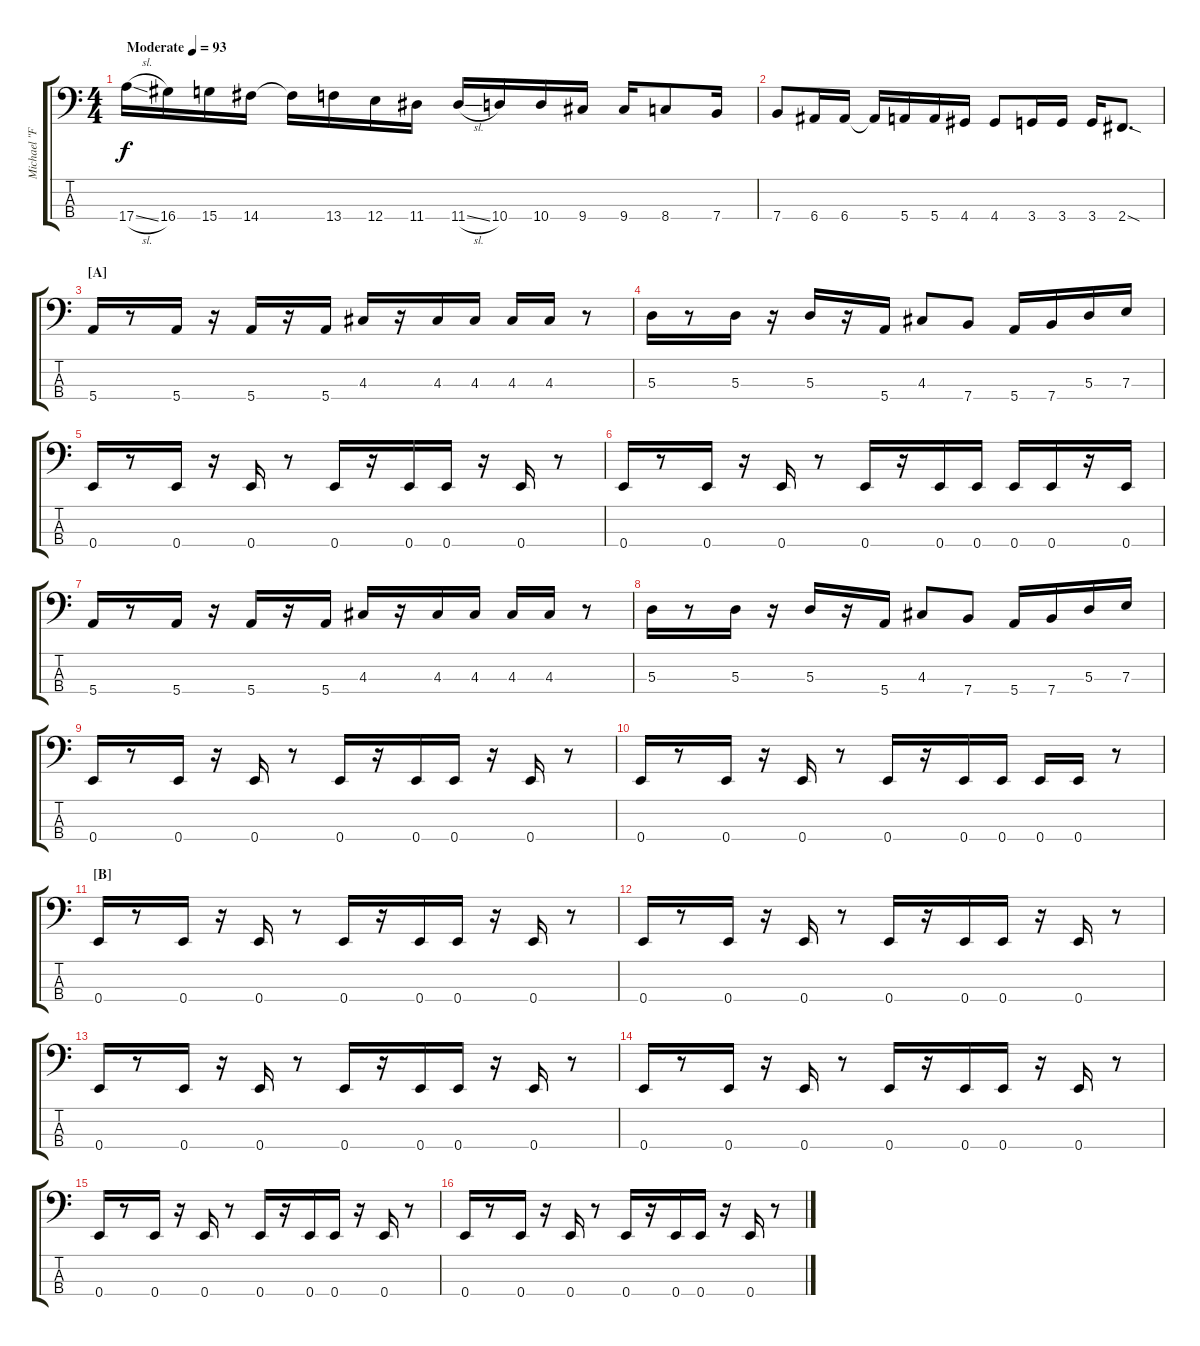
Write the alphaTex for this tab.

\track ("Michael \"Flea\" Balzary - Slap Bass" "Michael \"F") {instrument slapbass1}
\staff {score tabs}
\tuning (G2 D2 A1 E1) {hide}
\ts (4 4)
\tempo (93 "Moderate")
\clef f4
\ks c
17.4{sl}.16{dy f instrument slapbass1} 16.4.16 15.4.16 14.4.16 14.4{t}.16 13.4.16 12.4.16 11.4.16 11.4{sl}.16 10.4.16 10.4.16 9.4.16 9.4.16 8.4.8 7.4.16 |
7.4.8 6.4.16 6.4.16 6.4{t}.16 5.4.16 5.4.16 4.4.16 4.4.8 3.4.16 3.4.16 3.4.16 2.4{sod}.8{d} |
\section ("" "[A]")
5.4.16 r.8 5.4.16 r.16 5.4.16 r.16 5.4.16 4.3.16 r.16 4.3.16 4.3.16 4.3.16 4.3.16 r.8 |
5.3.16 r.8 5.3.16 r.16 5.3.16 r.16 5.4.16 4.3.8 7.4.8 5.4.16 7.4.16 5.3.16 7.3.16 |
0.4.16 r.8 0.4.16 r.16 0.4.16 r.8 0.4.16 r.16 0.4.16 0.4.16 r.16 0.4.16 r.8 |
0.4.16 r.8 0.4.16 r.16 0.4.16 r.8 0.4.16 r.16 0.4.16 0.4.16 0.4.16 0.4.16 r.16 0.4.16 |
5.4.16 r.8 5.4.16 r.16 5.4.16 r.16 5.4.16 4.3.16 r.16 4.3.16 4.3.16 4.3.16 4.3.16 r.8 |
5.3.16 r.8 5.3.16 r.16 5.3.16 r.16 5.4.16 4.3.8 7.4.8 5.4.16 7.4.16 5.3.16 7.3.16 |
0.4.16 r.8 0.4.16 r.16 0.4.16 r.8 0.4.16 r.16 0.4.16 0.4.16 r.16 0.4.16 r.8 |
0.4.16 r.8 0.4.16 r.16 0.4.16 r.8 0.4.16 r.16 0.4.16 0.4.16 0.4.16 0.4.16 r.8 |
\section ("" "[B]")
0.4.16 r.8 0.4.16 r.16 0.4.16 r.8 0.4.16 r.16 0.4.16 0.4.16 r.16 0.4.16 r.8 |
0.4.16 r.8 0.4.16 r.16 0.4.16 r.8 0.4.16 r.16 0.4.16 0.4.16 r.16 0.4.16 r.8 |
0.4.16 r.8 0.4.16 r.16 0.4.16 r.8 0.4.16 r.16 0.4.16 0.4.16 r.16 0.4.16 r.8 |
0.4.16 r.8 0.4.16 r.16 0.4.16 r.8 0.4.16 r.16 0.4.16 0.4.16 r.16 0.4.16 r.8 |
0.4.16 r.8 0.4.16 r.16 0.4.16 r.8 0.4.16 r.16 0.4.16 0.4.16 r.16 0.4.16 r.8 |
0.4.16 r.8 0.4.16 r.16 0.4.16 r.8 0.4.16 r.16 0.4.16 0.4.16 r.16 0.4.16 r.8
